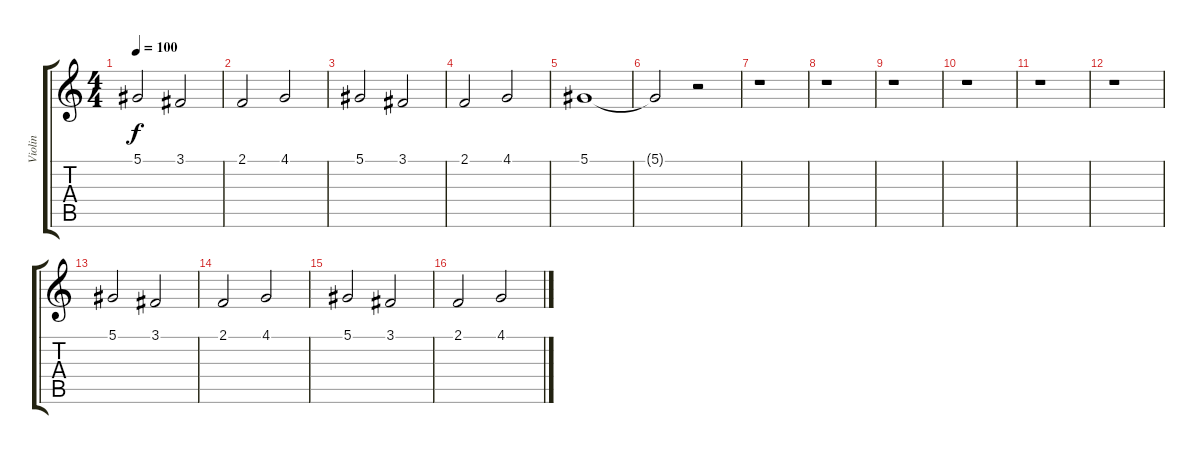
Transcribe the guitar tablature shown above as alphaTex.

\track ("Violin" "Violin") {instrument violin}
\staff {score tabs}
\tuning (Eb4 Bb3 Gb3 Db3 Ab2 Db2) {hide}
\ts (4 4)
\tempo 100
\clef g2
\ks c
5.1.2{dy f} 3.1.2 |
2.1.2 4.1.2 |
5.1.2 3.1.2 |
2.1.2 4.1.2 |
5.1.1 |
5.1{t}.2 r.2 |
r.1 |
r.1 |
r.1 |
r.1 |
r.1 |
r.1 |
5.1.2 3.1.2 |
2.1.2 4.1.2 |
5.1.2 3.1.2 |
2.1.2 4.1.2
